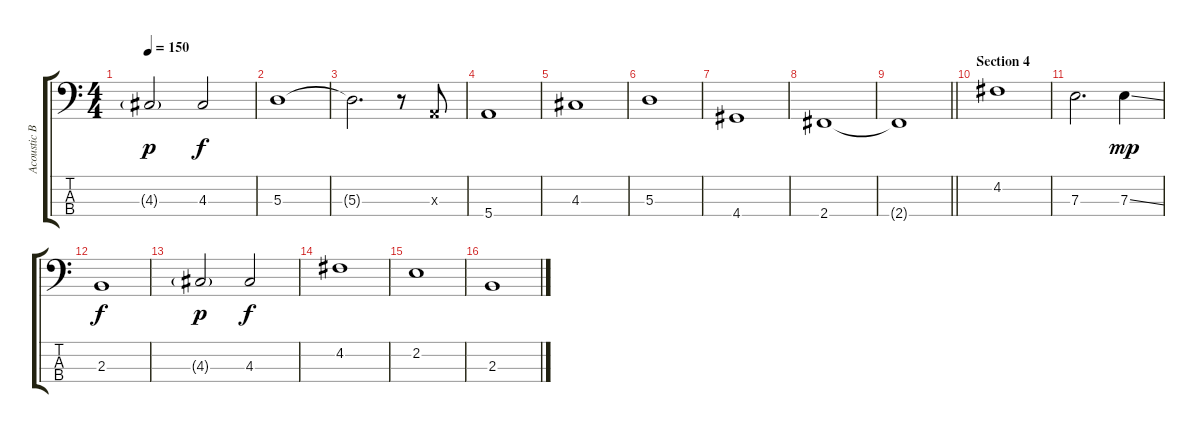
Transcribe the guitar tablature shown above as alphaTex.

\track ("Acoustic Bass" "Acoustic B") {instrument acousticbass}
\staff {score tabs}
\tuning (G2 D2 A1 E1) {hide}
\ts (4 4)
\tempo 150
\clef f4
\ks c
4.3{g}.2{dy p} 4.3.2{dy f} |
5.3.1 |
5.3{t}.2{d} r.8 0.3{x}.8 |
5.4.1 |
4.3.1 |
5.3.1 |
4.4.1 |
2.4.1 |
\barLineRight lightlight
2.4{t}.1 |
\section ("" "Section 4")
4.2.1 |
7.3.2{d} 7.3{ss}.4{dy mp} |
2.3.1{dy f} |
4.3{g}.2{dy p} 4.3.2{dy f} |
4.2.1 |
2.2.1 |
2.3.1
